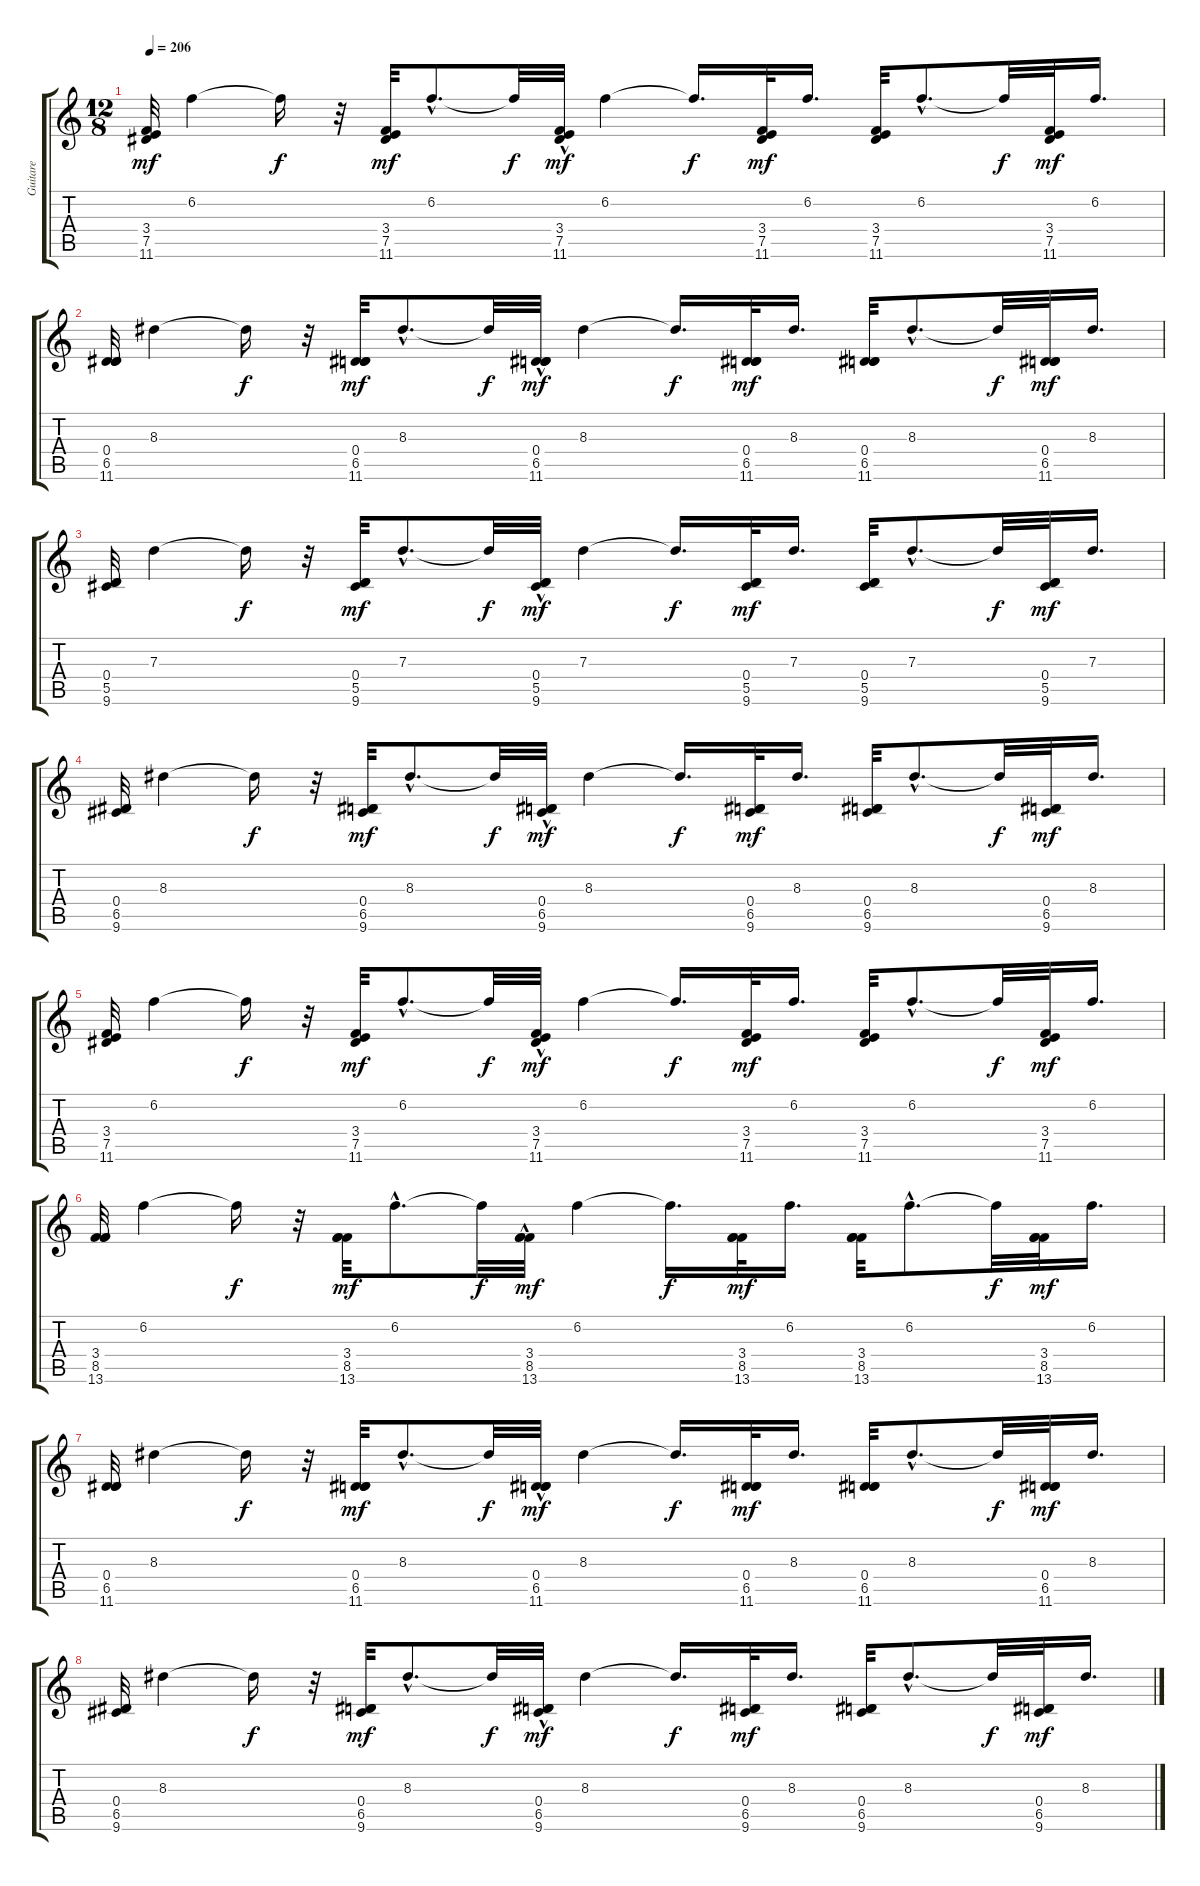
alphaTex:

\track ("Guitare" "Guitare") {instrument acousticguitarsteel}
\staff {score tabs}
\tuning (E4 B3 G3 D3 A2 E2) {hide}
\ts (12 8)
\tempo 206
\clef g2
\ks c
(3.4 7.5 11.6).32{dy mf} 6.2.4 6.2{t}.16{dy f} r.32 (3.4 7.5 11.6).32{dy mf} 6.2{hac}.8{d} 6.2{t}.32{dy f} (3.4{hac} 7.5{hac} 11.6{hac}).32{dy mf} 6.2.4 6.2{t}.16{d dy f} (3.4 7.5 11.6).32{dy mf} 6.2.16{d} (3.4 7.5 11.6).32 6.2{hac}.8{d} 6.2{t}.32{dy f} (3.4 7.5 11.6).32{dy mf} 6.2.16{d} |
(0.4 6.5 11.6).32 8.3.4 8.3{t}.16{dy f} r.32 (0.4 6.5 11.6).32{dy mf} 8.3{hac}.8{d} 8.3{t}.32{dy f} (0.4{hac} 6.5{hac} 11.6{hac}).32{dy mf} 8.3.4 8.3{t}.16{d dy f} (0.4 6.5 11.6).32{dy mf} 8.3.16{d} (0.4 6.5 11.6).32 8.3{hac}.8{d} 8.3{t}.32{dy f} (0.4 6.5 11.6).32{dy mf} 8.3.16{d} |
(0.4 5.5 9.6).32 7.3.4 7.3{t}.16{dy f} r.32 (0.4 5.5 9.6).32{dy mf} 7.3{hac}.8{d} 7.3{t}.32{dy f} (0.4{hac} 5.5{hac} 9.6{hac}).32{dy mf} 7.3.4 7.3{t}.16{d dy f} (0.4 5.5 9.6).32{dy mf} 7.3.16{d} (0.4 5.5 9.6).32 7.3{hac}.8{d} 7.3{t}.32{dy f} (0.4 5.5 9.6).32{dy mf} 7.3.16{d} |
(0.4 6.5 9.6).32 8.3.4 8.3{t}.16{dy f} r.32 (0.4 6.5 9.6).32{dy mf} 8.3{hac}.8{d} 8.3{t}.32{dy f} (0.4{hac} 6.5{hac} 9.6{hac}).32{dy mf} 8.3.4 8.3{t}.16{d dy f} (0.4 6.5 9.6).32{dy mf} 8.3.16{d} (0.4 6.5 9.6).32 8.3{hac}.8{d} 8.3{t}.32{dy f} (0.4 6.5 9.6).32{dy mf} 8.3.16{d} |
(3.4 7.5 11.6).32 6.2.4 6.2{t}.16{dy f} r.32 (3.4 7.5 11.6).32{dy mf} 6.2{hac}.8{d} 6.2{t}.32{dy f} (3.4{hac} 7.5{hac} 11.6{hac}).32{dy mf} 6.2.4 6.2{t}.16{d dy f} (3.4 7.5 11.6).32{dy mf} 6.2.16{d} (3.4 7.5 11.6).32 6.2{hac}.8{d} 6.2{t}.32{dy f} (3.4 7.5 11.6).32{dy mf} 6.2.16{d} |
(3.4 8.5 13.6).32 6.2.4 6.2{t}.16{dy f} r.32 (3.4 8.5 13.6).32{dy mf} 6.2{hac}.8{d} 6.2{t}.32{dy f} (3.4{hac} 8.5{hac} 13.6{hac}).32{dy mf} 6.2.4 6.2{t}.16{d dy f} (3.4 8.5 13.6).32{dy mf} 6.2.16{d} (3.4 8.5 13.6).32 6.2{hac}.8{d} 6.2{t}.32{dy f} (3.4 8.5 13.6).32{dy mf} 6.2.16{d} |
(0.4 6.5 11.6).32 8.3.4 8.3{t}.16{dy f} r.32 (0.4 6.5 11.6).32{dy mf} 8.3{hac}.8{d} 8.3{t}.32{dy f} (0.4{hac} 6.5{hac} 11.6{hac}).32{dy mf} 8.3.4 8.3{t}.16{d dy f} (0.4 6.5 11.6).32{dy mf} 8.3.16{d} (0.4 6.5 11.6).32 8.3{hac}.8{d} 8.3{t}.32{dy f} (0.4 6.5 11.6).32{dy mf} 8.3.16{d} |
(0.4 6.5 9.6).32 8.3.4 8.3{t}.16{dy f} r.32 (0.4 6.5 9.6).32{dy mf} 8.3{hac}.8{d} 8.3{t}.32{dy f} (0.4{hac} 6.5{hac} 9.6{hac}).32{dy mf} 8.3.4 8.3{t}.16{d dy f} (0.4 6.5 9.6).32{dy mf} 8.3.16{d} (0.4 6.5 9.6).32 8.3{hac}.8{d} 8.3{t}.32{dy f} (0.4 6.5 9.6).32{dy mf} 8.3.16{d}
